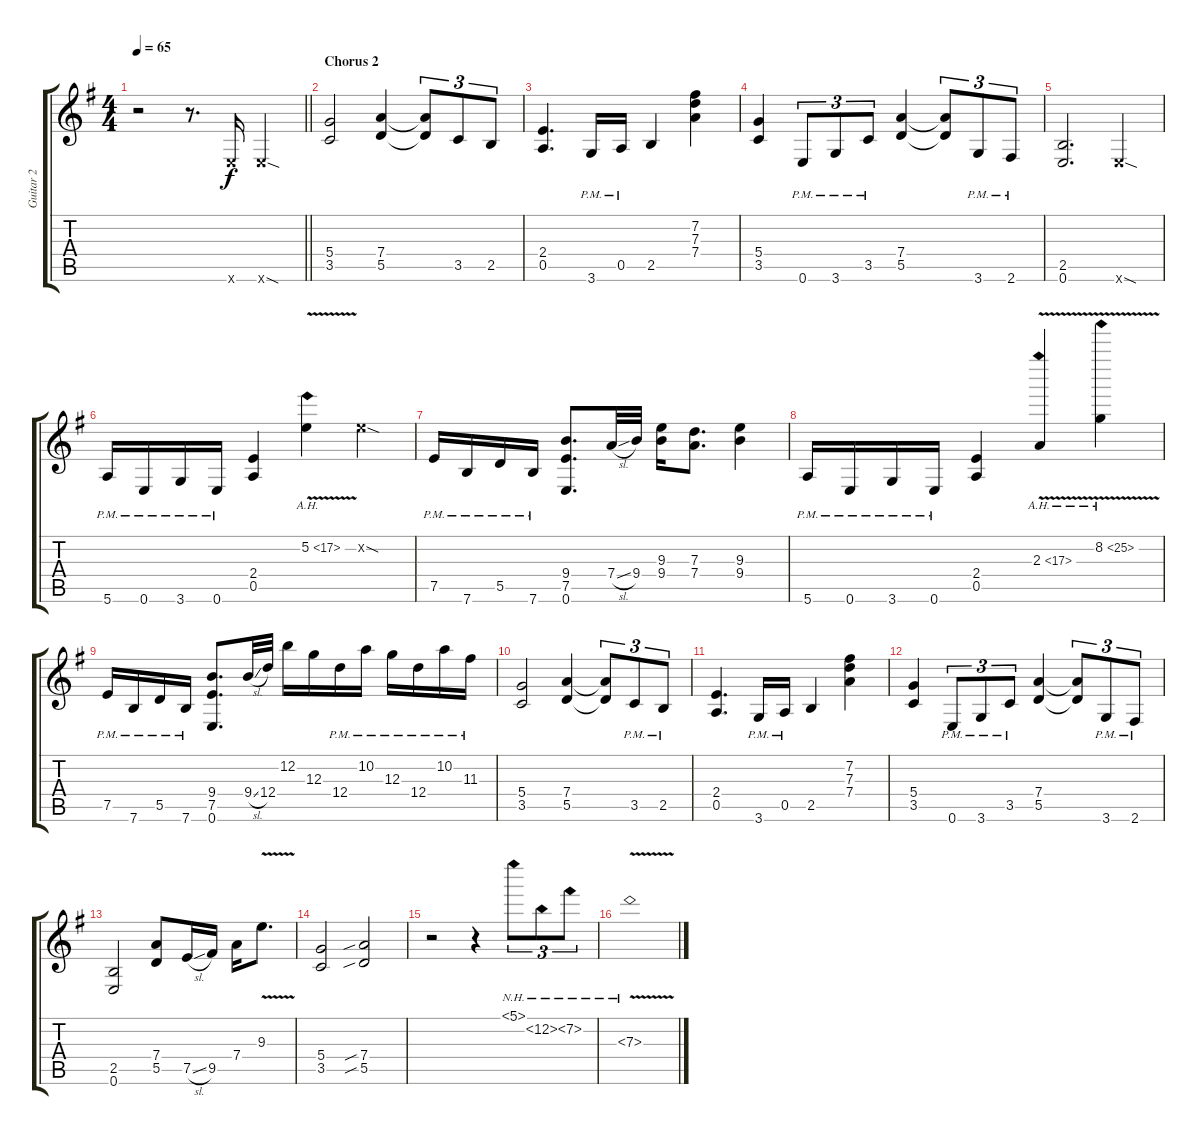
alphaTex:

\track ("Guitar 2" "Guitar 2") {instrument distortionguitar}
\staff {score tabs}
\tuning (E4 B3 G3 D3 A2 E2) {hide}
\ts (4 4)
\tempo 65
\clef g2
\barLineRight lightlight
\ks g
r.2{dy f} r.8{d} 0.6{x}.16 0.6{sod x}.4 |
\section ("" "Chorus 2")
(5.4 3.5).2 (7.4 5.5).4 (7.4{t} 5.5{t}).8{tu (3 2)} 3.5.8{tu (3 2)} 2.5.8{tu (3 2)} |
(2.4 0.5).4{d} 3.6{pm}.16 0.5{pm}.16 2.5.4 (7.2 7.3 7.4).4 |
(5.4 3.5).4 0.6{pm}.8{tu (3 2)} 3.6{pm}.8{tu (3 2)} 3.5{pm}.8{tu (3 2)} (7.4 5.5).4 (7.4{t} 5.5{t}).8{tu (3 2)} 3.6{pm}.8{tu (3 2)} 2.6{pm}.8{tu (3 2)} |
(2.5 0.6).2{d} 0.6{sod x}.4 |
5.6{pm}.16 0.6{pm}.16 3.6{pm}.16 0.6{pm}.16 (2.4 0.5).4 5.2{ah 12 v}.4 5.2{sod x}.4 |
7.5{pm}.16 7.6{pm}.16 5.5{pm}.16 7.6{pm}.16 (9.4 7.5 0.6).8{d} 7.4{sl}.32 9.4.32 (9.3 9.4).16 (7.3 7.4).8{d} (9.3 9.4).4 |
5.6{pm}.16 0.6{pm}.16 3.6{pm}.16 0.6{pm}.16 (2.4 0.5).4 2.3{ah 15 v}.4 8.2{ah 17 v}.4 |
7.5{pm}.16 7.6{pm}.16 5.5{pm}.16 7.6{pm}.16 (9.4 7.5 0.6).8{d} 9.4{sl}.32 12.4.32 12.2.16 12.3.16 12.4{pm}.16 10.2{pm}.16 12.3{pm}.16 12.4{pm}.16 10.2{pm}.16 11.3{pm}.16 |
(5.4 3.5).2 (7.4 5.5).4 (7.4{t} 5.5{t}).8{tu (3 2)} 3.5{pm}.8{tu (3 2)} 2.5{pm}.8{tu (3 2)} |
(2.4 0.5).4{d} 3.6{pm}.16 0.5{pm}.16 2.5.4 (7.2 7.3 7.4).4 |
(5.4 3.5).4 0.6{pm}.8{tu (3 2)} 3.6{pm}.8{tu (3 2)} 3.5{pm}.8{tu (3 2)} (7.4 5.5).4 (7.4{t} 5.5{t}).8{tu (3 2)} 3.6{pm}.8{tu (3 2)} 2.6{pm}.8{tu (3 2)} |
(2.5 0.6).2 (7.4 5.5).8 7.5{sl}.16 9.5.16 7.4.16 9.3{v}.8{d} |
(5.4 3.5).2 (7.4{sib} 5.5{sib}).2 |
r.2 r.4 5.1{nh}.8{tu (3 2)} 12.2{nh}.8{tu (3 2)} 7.2{nh}.8{tu (3 2)} |
7.3{nh v}.1
